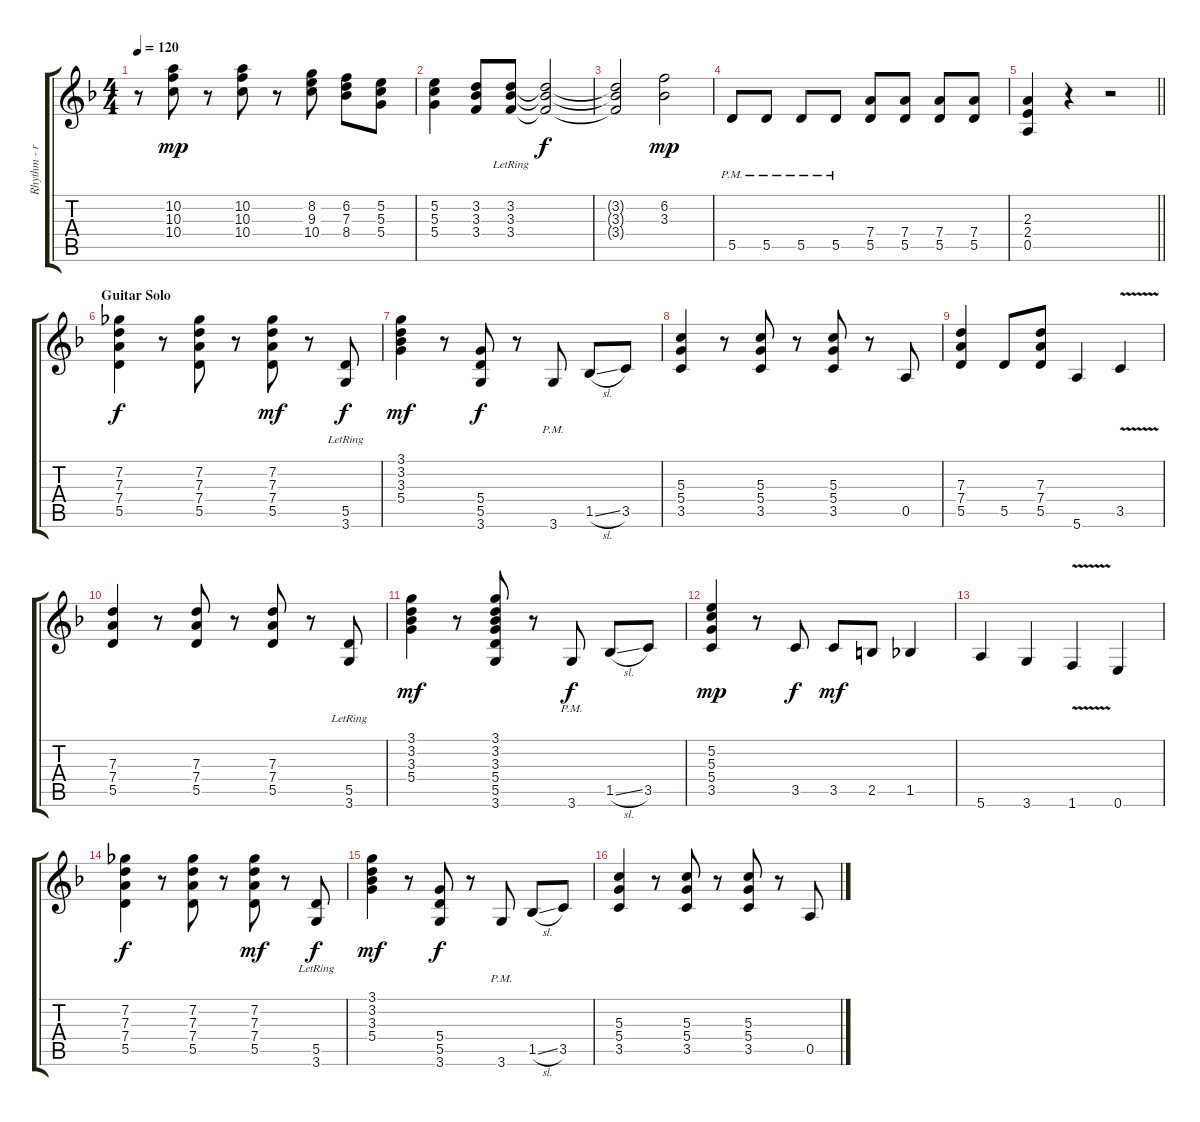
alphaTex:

\track ("Rhythm - right" "Rhythm - r") {instrument distortionguitar}
\staff {score tabs}
\tuning (E4 B3 G3 D3 A2 E2) {hide}
\ts (4 4)
\tempo 120
\clef g2
\ks dminor
r.8{dy mp} (10.2 10.3 10.4).8 r.8 (10.2 10.3 10.4).8 r.8 (8.2 9.3 10.4).8 (6.2 7.3 8.4).8 (5.2 5.3 5.4).8 |
(5.2 5.3 5.4).4 (3.2 3.3 3.4).8 (3.2 3.3 3.4{lr}).8 (3.2{t} 3.3{t} 3.4{t}).2{dy f} |
(3.2{t} 3.3{t} 3.4{t}).2 (6.2 3.3).2{dy mp} |
5.5{pm}.8 5.5{pm}.8 5.5{pm}.8 5.5{pm}.8 (7.4 5.5).8 (7.4 5.5).8 (7.4 5.5).8 (7.4 5.5).8 |
\barLineRight lightlight
(2.3 2.4 0.5).4 r.4 r.2 |
\section ("" "Guitar Solo")
(7.2 7.3 7.4 5.5).4{dy f} r.8 (7.2 7.3 7.4 5.5).8 r.8 (7.2 7.3 7.4 5.5).8{dy mf} r.8 (5.5 3.6{lr}).8{dy f} |
(3.1 3.2 3.3 5.4).4{dy mf} r.8 (5.4 5.5 3.6).8{dy f} r.8 3.6{pm}.8 1.5{sl}.8 3.5.8 |
(5.3 5.4 3.5).4 r.8 (5.3 5.4 3.5).8 r.8 (5.3 5.4 3.5).8 r.8 0.5.8 |
(7.3 7.4 5.5).4 5.5.8 (7.3 7.4 5.5).8 5.6.4 3.5{v}.4 |
(7.3 7.4 5.5).4 r.8 (7.3 7.4 5.5).8 r.8 (7.3 7.4 5.5).8 r.8 (5.5 3.6{lr}).8 |
(3.1 3.2 3.3 5.4).4{dy mf} r.8 (3.1 3.2 3.3 5.4 5.5 3.6).8 r.8 3.6{pm}.8{dy f} 1.5{sl}.8 3.5.8 |
(5.2 5.3 5.4 3.5).4{dy mp} r.8 3.5.8{dy f} 3.5.8{dy mf} 2.5.8 1.5.4 |
5.6.4 3.6.4 1.6{v}.4 0.6.4 |
(7.2 7.3 7.4 5.5).4{dy f} r.8 (7.2 7.3 7.4 5.5).8 r.8 (7.2 7.3 7.4 5.5).8{dy mf} r.8 (5.5 3.6{lr}).8{dy f} |
(3.1 3.2 3.3 5.4).4{dy mf} r.8 (5.4 5.5 3.6).8{dy f} r.8 3.6{pm}.8 1.5{sl}.8 3.5.8 |
(5.3 5.4 3.5).4 r.8 (5.3 5.4 3.5).8 r.8 (5.3 5.4 3.5).8 r.8 0.5.8
